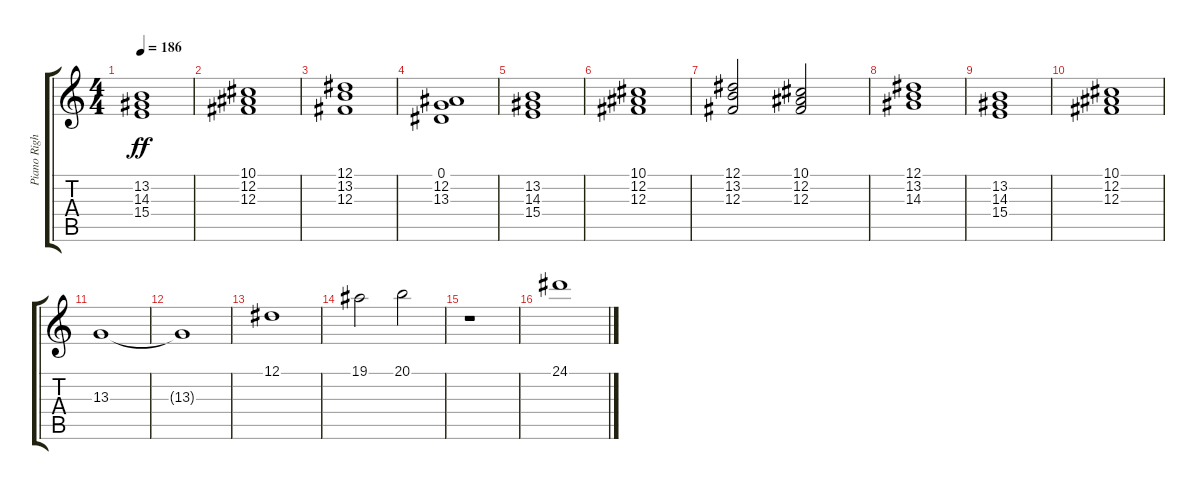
\track ("Piano Right" "Piano Righ") {instrument acousticgrandpiano}
\staff {score tabs}
\tuning (Eb4 Bb3 Gb3 Db3 Ab2 Eb2) {hide}
\ts (4 4)
\tempo 186
\clef g2
\ks c
(13.2 14.3 15.4).1{dy ff} |
(10.1 12.2 12.3).1 |
(12.1 13.2 12.3).1 |
(0.1 12.2 13.3).1 |
(13.2 14.3 15.4).1 |
(10.1 12.2 12.3).1 |
(12.1 13.2 12.3).2 (10.1 12.2 12.3).2 |
(12.1 13.2 14.3).1 |
(13.2 14.3 15.4).1 |
(10.1 12.2 12.3).1 |
13.3.1 |
13.3{t}.1 |
12.1.1 |
19.1.2 20.1.2 |
r.1 |
24.1.1
